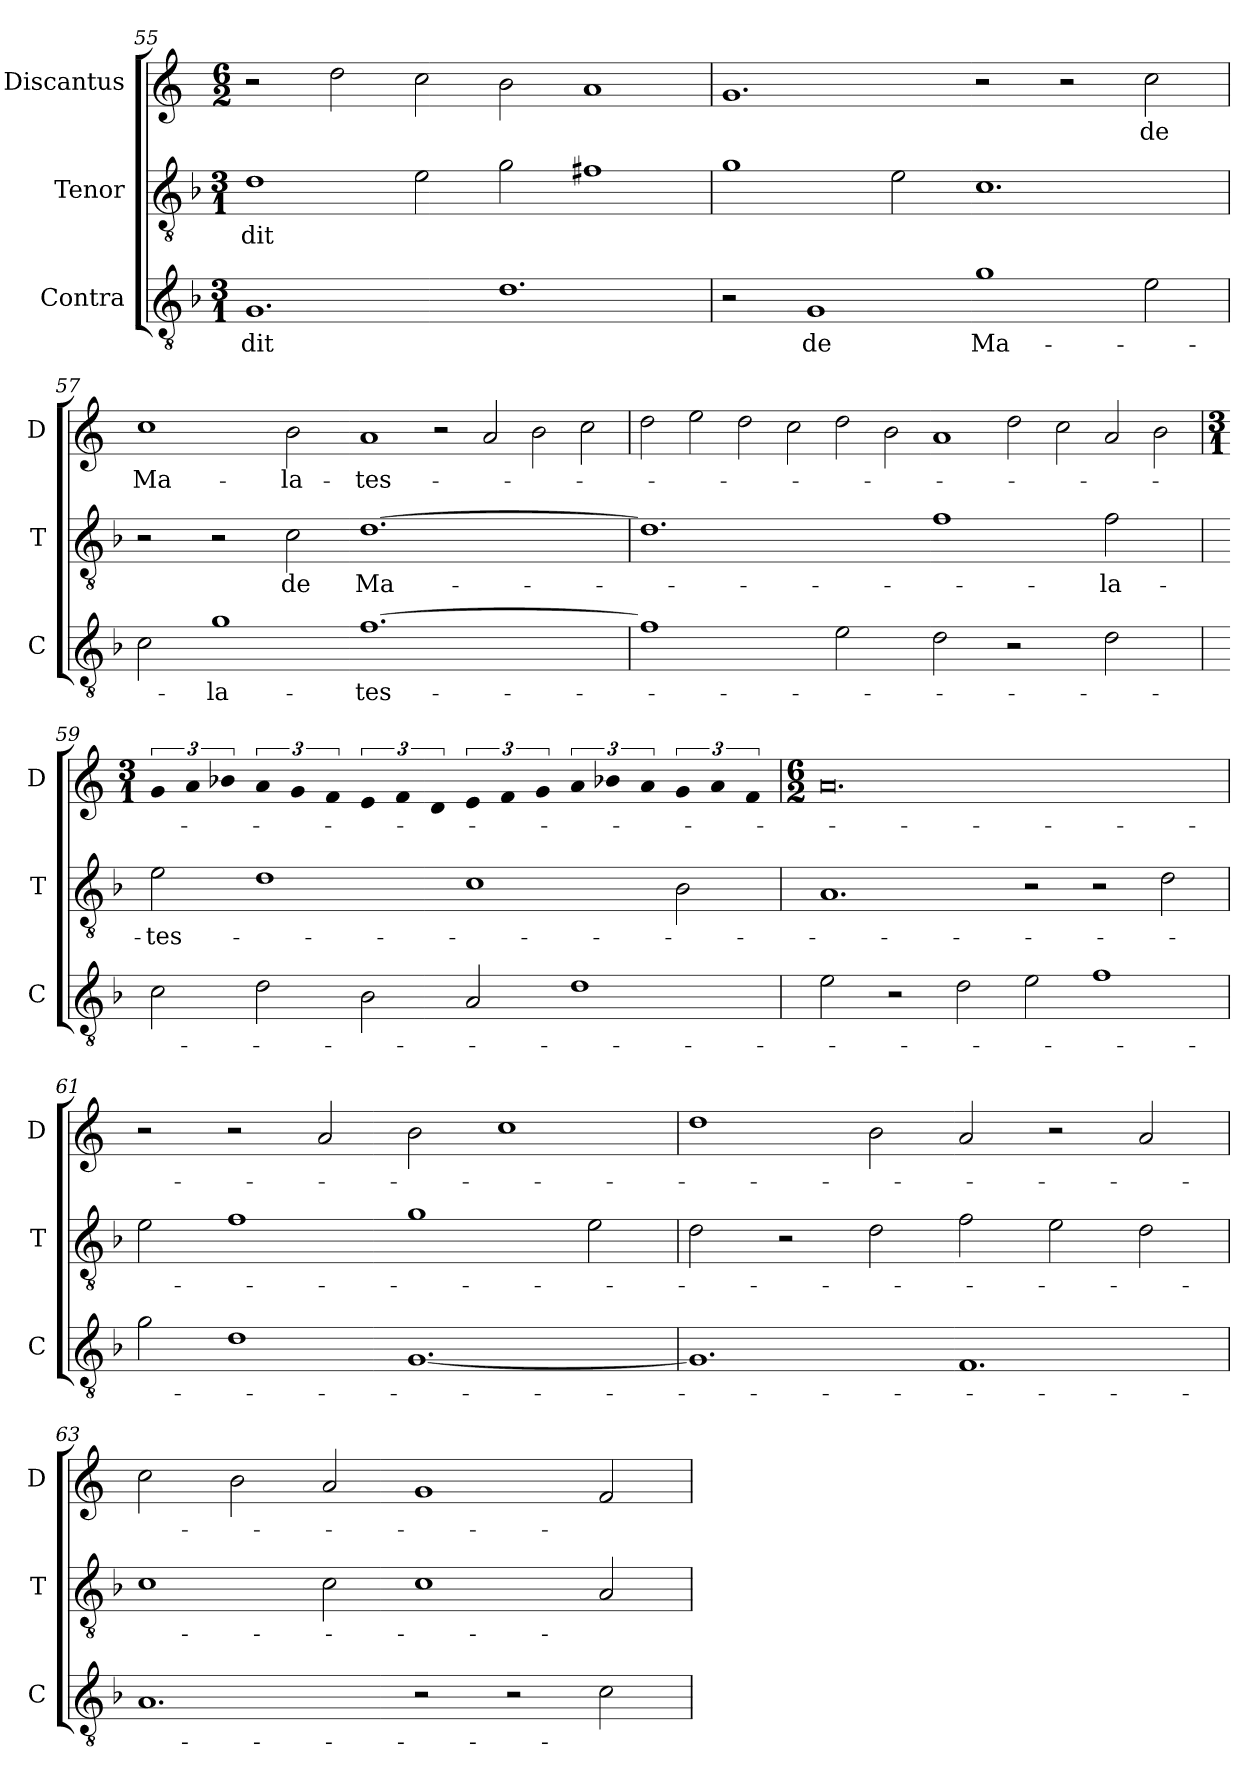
**kern	**text	**kern	**text	**kern	**text
*part3	*part3	*part2	*part2	*part1	*part1
*staff3	*staff3	*staff2	*staff2	*staff1	*staff1
*I"Contra	*	*I"Tenor	*	*I"Discantus	*
*I'C	*	*I'T	*	*I'D	*
*clefGv2	*	*clefGv2	*	*clefG2	*
*k[b-]	*	*k[b-]	*	*k[]	*
*M3/1	*	*M3/1	*	*M6/2	*
=55	=55	=55	=55	=55	=55
1.G	dit	1d	dit	2r	.
.	.	.	.	2dd	.
.	.	2e	.	2cc	.
1.d	.	2g	.	2b	.
.	.	1f#X	.	1a	.
=56	=56	=56	=56	=56	=56
2r	.	1g	.	1.g	.
1G	de	.	.	.	.
.	.	2e	.	.	.
1g	Ma-	1.c	.	2r	.
.	.	.	.	2r	.
2e	.	.	.	2cc	de
=57	=57	=57	=57	=57	=57
2c	.	2r	.	1cc	Ma-
1g	-la-	2r	.	.	.
.	.	2c	de	2b	-la-
!	!	!	!	!LO:N:vis=1	!
[1.f	-tes-	[1.d	Ma-	2a	-tes-
!	!	!	!	!LO:N:vis=2	!
.	.	.	.	4r	.
!	!	!	!	!LO:N:vis=2	!
.	.	.	.	4a	.
!	!	!	!	!LO:N:vis=2	!
.	.	.	.	4b	.
!	!	!	!	!LO:N:vis=2	!
.	.	.	.	4cc	.
=58	=58	=58	=58	=58	=58
!	!	!	!	!LO:N:vis=2	!
1f]	.	1.d]	.	4dd	.
!	!	!	!	!LO:N:vis=2	!
.	.	.	.	4ee	.
!	!	!	!	!LO:N:vis=2	!
.	.	.	.	4dd	.
!	!	!	!	!LO:N:vis=2	!
.	.	.	.	4cc	.
!	!	!	!	!LO:N:vis=2	!
2e	.	.	.	4dd	.
!	!	!	!	!LO:N:vis=2	!
.	.	.	.	4b	.
!	!	!	!	!LO:N:vis=1	!
2d	.	1f	.	2a	.
!	!	!	!	!LO:N:vis=2	!
2r	.	.	.	4dd	.
!	!	!	!	!LO:N:vis=2	!
.	.	.	.	4cc	.
!	!	!	!	!LO:N:vis=2	!
2d	.	2f	-la-	4a	.
!	!	!	!	!LO:N:vis=2	!
.	.	.	.	4b	.
=59	=59	=59	=59	=59	=59
*	*	*	*	*M3/1	*
!	!	!	!	!LO:N:vis=2	!
2c	.	2e	-tes-	6g	.
!	!	!	!	!LO:N:vis=2	!
.	.	.	.	6a	.
!	!	!	!	!LO:N:vis=2	!
.	.	.	.	6b-X	.
!	!	!	!	!LO:N:vis=2	!
2d	.	1d	.	6a	.
!	!	!	!	!LO:N:vis=2	!
.	.	.	.	6g	.
!	!	!	!	!LO:N:vis=2	!
.	.	.	.	6f	.
!	!	!	!	!LO:N:vis=2	!
2B-	.	.	.	6e	.
!	!	!	!	!LO:N:vis=2	!
.	.	.	.	6f	.
!	!	!	!	!LO:N:vis=2	!
.	.	.	.	6d	.
!	!	!	!	!LO:N:vis=2	!
2A	.	1c	.	6e	.
!	!	!	!	!LO:N:vis=2	!
.	.	.	.	6f	.
!	!	!	!	!LO:N:vis=2	!
.	.	.	.	6g	.
!	!	!	!	!LO:N:vis=2	!
1d	.	.	.	6a	.
!	!	!	!	!LO:N:vis=2	!
.	.	.	.	6b-X	.
!	!	!	!	!LO:N:vis=2	!
.	.	.	.	6a	.
!	!	!	!	!LO:N:vis=2	!
.	.	2B-	.	6g	.
!	!	!	!	!LO:N:vis=2	!
.	.	.	.	6a	.
!	!	!	!	!LO:N:vis=2	!
.	.	.	.	6f	.
=60	=60	=60	=60	=60	=60
*	*	*	*	*M6/2	*
2e	.	1.A	.	0.a	.
2r	.	.	.	.	.
2d	.	.	.	.	.
2e	.	2r	.	.	.
1f	.	2r	.	.	.
.	.	2d	.	.	.
=61	=61	=61	=61	=61	=61
2g	.	2e	.	2r	.
1d	.	1f	.	2r	.
.	.	.	.	2a	.
[1.G	.	1g	.	2b	.
.	.	.	.	1cc	.
.	.	2e	.	.	.
=62	=62	=62	=62	=62	=62
1.G]	.	2d	.	1dd	.
.	.	2r	.	.	.
.	.	2d	.	2b	.
1.F	.	2f	.	2a	.
.	.	2e	.	2r	.
.	.	2d	.	2a	.
=63	=63	=63	=63	=63	=63
1.A	.	1c	.	2cc	.
.	.	.	.	2b	.
.	.	2c	.	2a	.
2r	.	1c	.	1g	.
2r	.	.	.	.	.
2c	.	2A	.	2f	.
=	=	=	=	=	=
*-	*-	*-	*-	*-	*-
